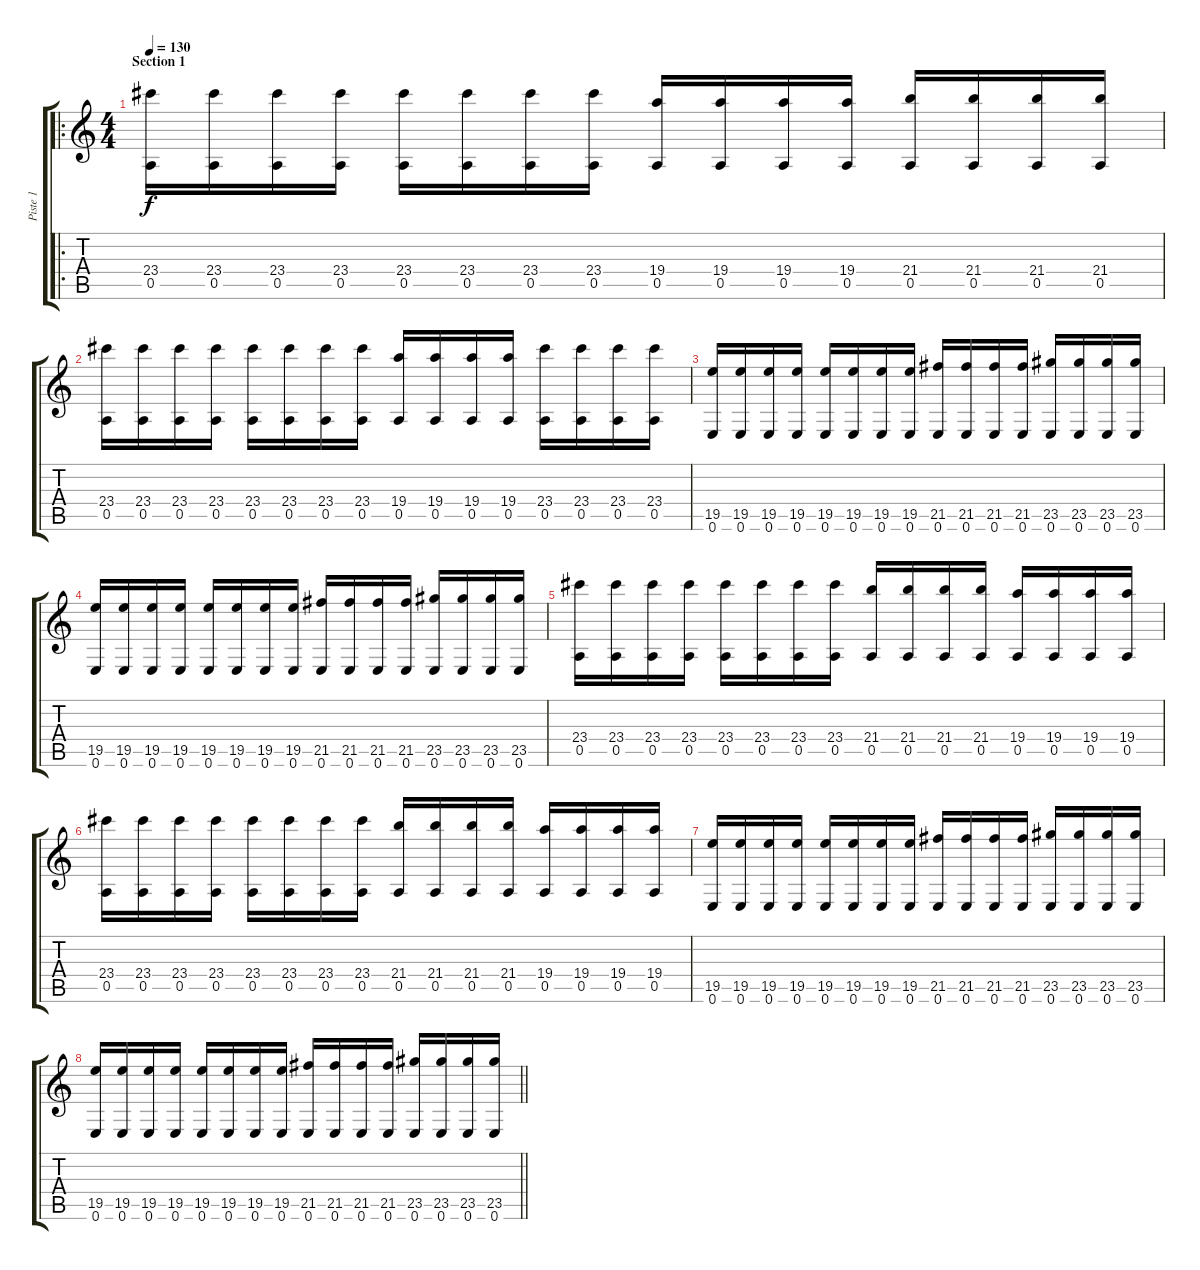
\track ("Piste 1" "Piste 1") {instrument distortionguitar}
\staff {score tabs}
\tuning (E4 B3 G3 D3 A2 E2) {hide}
\ro
\ts (4 4)
\section ("" "Section 1")
\tempo 130
\clef g2
\ks c
(23.4 0.5).16{dy f} (23.4 0.5).16 (23.4 0.5).16 (23.4 0.5).16 (23.4 0.5).16 (23.4 0.5).16 (23.4 0.5).16 (23.4 0.5).16 (19.4 0.5).16 (19.4 0.5).16 (19.4 0.5).16 (19.4 0.5).16 (21.4 0.5).16 (21.4 0.5).16 (21.4 0.5).16 (21.4 0.5).16 |
(23.4 0.5).16 (23.4 0.5).16 (23.4 0.5).16 (23.4 0.5).16 (23.4 0.5).16 (23.4 0.5).16 (23.4 0.5).16 (23.4 0.5).16 (19.4 0.5).16 (19.4 0.5).16 (19.4 0.5).16 (19.4 0.5).16 (23.4 0.5).16 (23.4 0.5).16 (23.4 0.5).16 (23.4 0.5).16 |
(19.5 0.6).16 (19.5 0.6).16 (19.5 0.6).16 (19.5 0.6).16 (19.5 0.6).16 (19.5 0.6).16 (19.5 0.6).16 (19.5 0.6).16 (21.5 0.6).16 (21.5 0.6).16 (21.5 0.6).16 (21.5 0.6).16 (23.5 0.6).16 (23.5 0.6).16 (23.5 0.6).16 (23.5 0.6).16 |
(19.5 0.6).16 (19.5 0.6).16 (19.5 0.6).16 (19.5 0.6).16 (19.5 0.6).16 (19.5 0.6).16 (19.5 0.6).16 (19.5 0.6).16 (21.5 0.6).16 (21.5 0.6).16 (21.5 0.6).16 (21.5 0.6).16 (23.5 0.6).16 (23.5 0.6).16 (23.5 0.6).16 (23.5 0.6).16 |
(23.4 0.5).16 (23.4 0.5).16 (23.4 0.5).16 (23.4 0.5).16 (23.4 0.5).16 (23.4 0.5).16 (23.4 0.5).16 (23.4 0.5).16 (21.4 0.5).16 (21.4 0.5).16 (21.4 0.5).16 (21.4 0.5).16 (19.4 0.5).16 (19.4 0.5).16 (19.4 0.5).16 (19.4 0.5).16 |
(23.4 0.5).16 (23.4 0.5).16 (23.4 0.5).16 (23.4 0.5).16 (23.4 0.5).16 (23.4 0.5).16 (23.4 0.5).16 (23.4 0.5).16 (21.4 0.5).16 (21.4 0.5).16 (21.4 0.5).16 (21.4 0.5).16 (19.4 0.5).16 (19.4 0.5).16 (19.4 0.5).16 (19.4 0.5).16 |
(19.5 0.6).16 (19.5 0.6).16 (19.5 0.6).16 (19.5 0.6).16 (19.5 0.6).16 (19.5 0.6).16 (19.5 0.6).16 (19.5 0.6).16 (21.5 0.6).16 (21.5 0.6).16 (21.5 0.6).16 (21.5 0.6).16 (23.5 0.6).16 (23.5 0.6).16 (23.5 0.6).16 (23.5 0.6).16 |
\barLineRight lightlight
(19.5 0.6).16 (19.5 0.6).16 (19.5 0.6).16 (19.5 0.6).16 (19.5 0.6).16 (19.5 0.6).16 (19.5 0.6).16 (19.5 0.6).16 (21.5 0.6).16 (21.5 0.6).16 (21.5 0.6).16 (21.5 0.6).16 (23.5 0.6).16 (23.5 0.6).16 (23.5 0.6).16 (23.5 0.6).16
